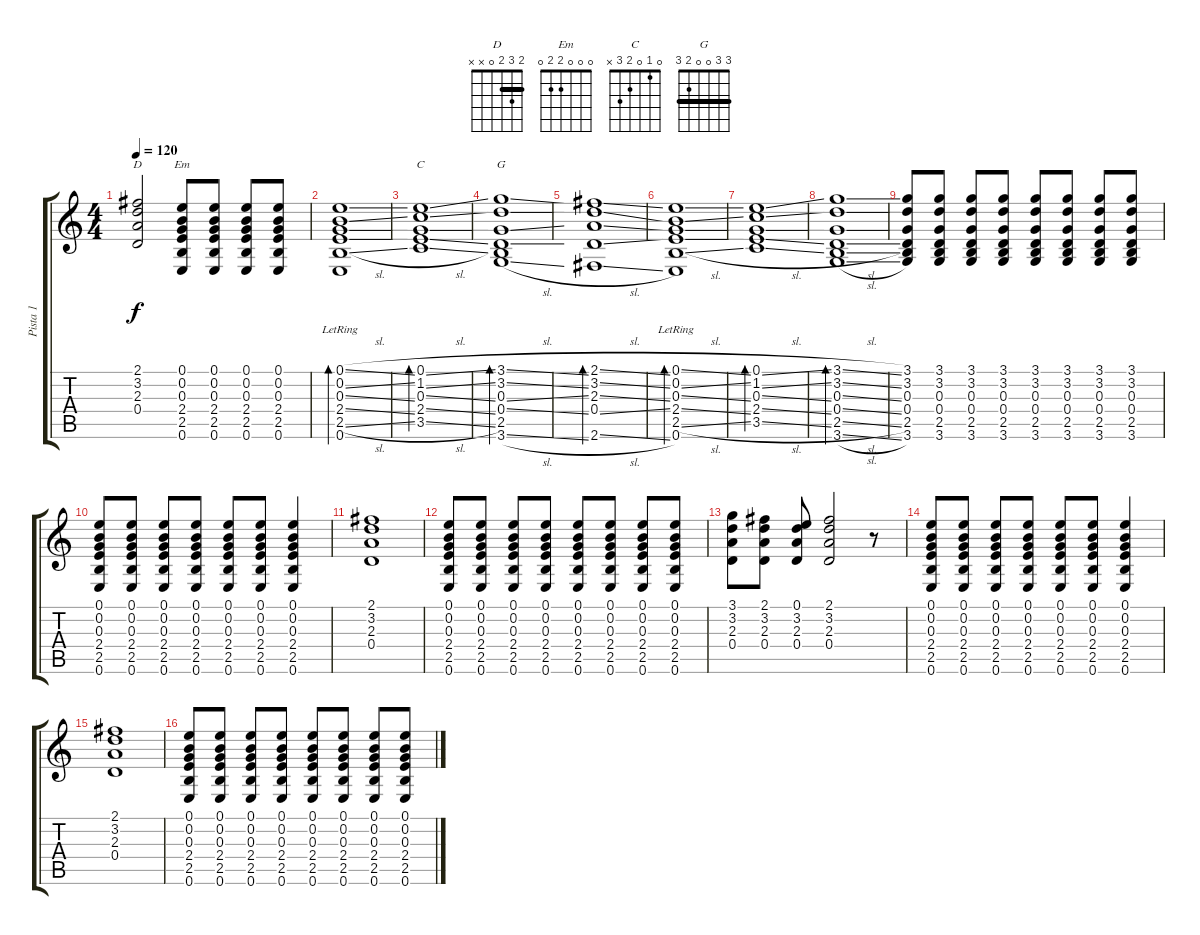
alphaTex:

\track ("Pista 1" "Pista 1") {instrument acousticguitarnylon}
\staff {score tabs}
\tuning (E4 B3 G3 D3 A2 E2) {hide}
\chord ("D" 2 3 2 0 x x) {barre 2}
\chord ("Em" 0 0 0 2 2 0)
\chord ("C" 0 1 0 2 3 x)
\chord ("G" 3 3 0 0 2 3) {barre 3}
\ts (4 4)
\tempo 120
\clef g2
\ks c
(2.1 3.2 2.3 0.4).2{ch "D" dy f} (0.1 0.2 0.3 2.4 2.5 0.6).8{ch "Em"} (0.1 0.2 0.3 2.4 2.5 0.6).8 (0.1 0.2 0.3 2.4 2.5 0.6).8 (0.1 0.2 0.3 2.4 2.5 0.6).8 |
(0.1{sl} 0.2{sl} 0.3{sl} 2.4{sl lr} 2.5{sl} 0.6).1{bd 120} |
(0.1{sl} 1.2{sl} 0.3{sl} 2.4{sl} 3.5{sl}).1{bd 120 ch "C"} |
(3.1{sl} 3.2{sl} 0.3{sl} 0.4{sl} 2.5 3.6{sl}).1{bd 120 ch "G"} |
(2.1{sl} 3.2{sl} 2.3{sl} 0.4{sl} 2.6{sl}).1{bd 120} |
(0.1{sl} 0.2{sl} 0.3{sl} 2.4{sl lr} 2.5{sl} 0.6).1{bd 120} |
(0.1{sl} 1.2{sl} 0.3{sl} 2.4{sl} 3.5{sl}).1{bd 120} |
(3.1{sl} 3.2{sl} 0.3{sl} 0.4{sl} 2.5{sl} 3.6{sl}).1{bd 120} |
(3.1 3.2 0.3 0.4 2.5 3.6).8 (3.1 3.2 0.3 0.4 2.5 3.6).8 (3.1 3.2 0.3 0.4 2.5 3.6).8 (3.1 3.2 0.3 0.4 2.5 3.6).8 (3.1 3.2 0.3 0.4 2.5 3.6).8 (3.1 3.2 0.3 0.4 2.5 3.6).8 (3.1 3.2 0.3 0.4 2.5 3.6).8 (3.1 3.2 0.3 0.4 2.5 3.6).8 |
(0.1 0.2 0.3 2.4 2.5 0.6).8{volume 16} (0.1 0.2 0.3 2.4 2.5 0.6).8 (0.1 0.2 0.3 2.4 2.5 0.6).8 (0.1 0.2 0.3 2.4 2.5 0.6).8 (0.1 0.2 0.3 2.4 2.5 0.6).8 (0.1 0.2 0.3 2.4 2.5 0.6).8 (0.1 0.2 0.3 2.4 2.5 0.6).4 |
(2.1 3.2 2.3 0.4).1 |
(0.1 0.2 0.3 2.4 2.5 0.6).8 (0.1 0.2 0.3 2.4 2.5 0.6).8 (0.1 0.2 0.3 2.4 2.5 0.6).8 (0.1 0.2 0.3 2.4 2.5 0.6).8 (0.1 0.2 0.3 2.4 2.5 0.6).8 (0.1 0.2 0.3 2.4 2.5 0.6).8 (0.1 0.2 0.3 2.4 2.5 0.6).8 (0.1 0.2 0.3 2.4 2.5 0.6).8 |
(3.1 3.2 2.3 0.4).8 (2.1 3.2 2.3 0.4).8 (0.1 3.2 2.3 0.4).8 (2.1 3.2 2.3 0.4).2 r.8 |
(0.1 0.2 0.3 2.4 2.5 0.6).8 (0.1 0.2 0.3 2.4 2.5 0.6).8 (0.1 0.2 0.3 2.4 2.5 0.6).8 (0.1 0.2 0.3 2.4 2.5 0.6).8 (0.1 0.2 0.3 2.4 2.5 0.6).8 (0.1 0.2 0.3 2.4 2.5 0.6).8 (0.1 0.2 0.3 2.4 2.5 0.6).4 |
(2.1 3.2 2.3 0.4).1 |
(0.1 0.2 0.3 2.4 2.5 0.6).8 (0.1 0.2 0.3 2.4 2.5 0.6).8{volume 0} (0.1 0.2 0.3 2.4 2.5 0.6).8 (0.1 0.2 0.3 2.4 2.5 0.6).8 (0.1 0.2 0.3 2.4 2.5 0.6).8 (0.1 0.2 0.3 2.4 2.5 0.6).8 (0.1 0.2 0.3 2.4 2.5 0.6).8 (0.1 0.2 0.3 2.4 2.5 0.6).8
